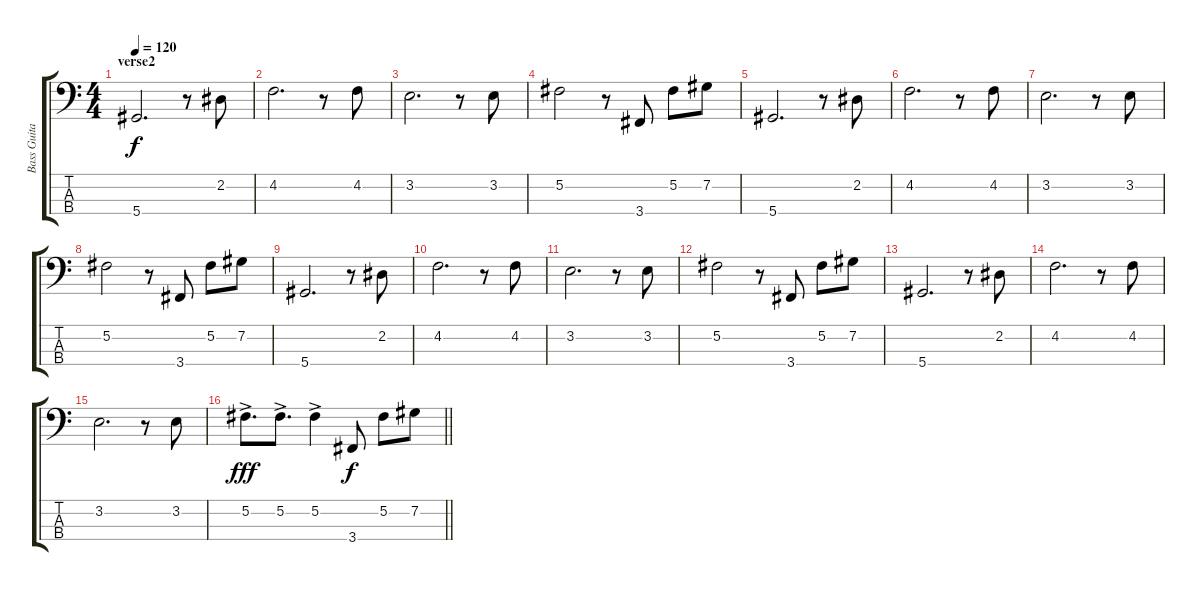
\track ("Bass Guitar" "Bass Guita") {instrument electricbassfinger}
\staff {score tabs}
\tuning (Gb2 Db2 Bb1 Eb1) {hide}
\ts (4 4)
\section ("" "verse2")
\tempo 120
\clef f4
\ks c
5.4.2{d dy f} r.8 2.2.8 |
4.2.2{d} r.8 4.2.8 |
3.2.2{d} r.8 3.2.8 |
5.2.2 r.8 3.4.8 5.2.8 7.2.8 |
5.4.2{d} r.8 2.2.8 |
4.2.2{d} r.8 4.2.8 |
3.2.2{d} r.8 3.2.8 |
5.2.2 r.8 3.4.8 5.2.8 7.2.8 |
5.4.2{d} r.8 2.2.8 |
4.2.2{d} r.8 4.2.8 |
3.2.2{d} r.8 3.2.8 |
5.2.2 r.8 3.4.8 5.2.8 7.2.8 |
5.4.2{d} r.8 2.2.8 |
4.2.2{d} r.8 4.2.8 |
3.2.2{d} r.8 3.2.8 |
\barLineRight lightlight
5.2{ac}.8{d dy fff} 5.2{ac}.8{d} 5.2{ac}.4 3.4.8{dy f} 5.2.8 7.2.8
